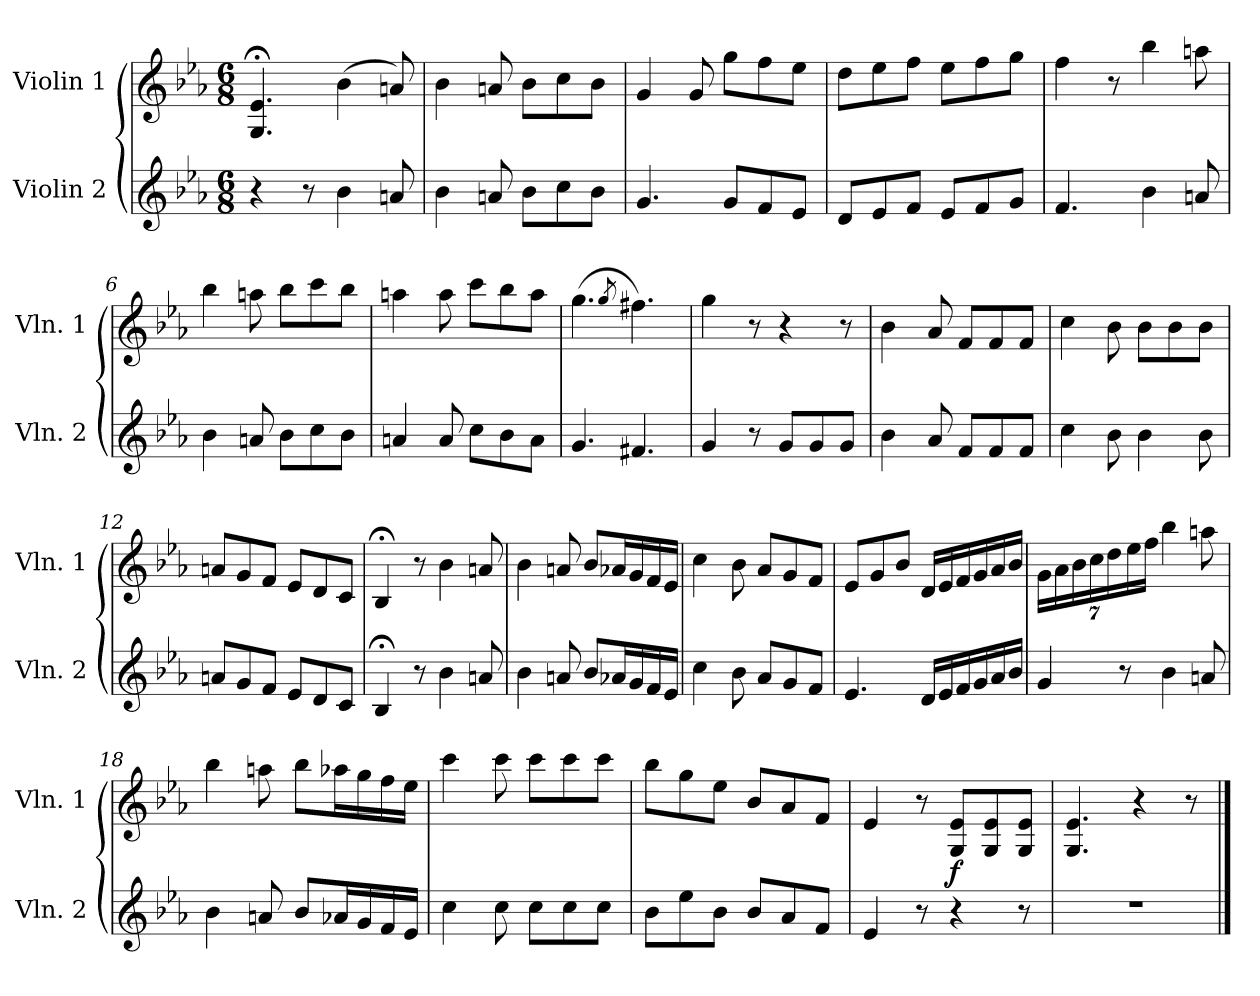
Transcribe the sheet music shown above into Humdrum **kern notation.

**kern	**kern	**dynam
*part2	*part1	*part1
*staff2	*staff1	*staff1
*I"Violin 2	*I"Violin 1	*
*I'Vln. 2	*I'Vln. 1	*
*clefG2	*clefG2	*
*k[b-e-a-]	*k[b-e-a-]	*
*M6/8	*M6/8	*
=1	=1	=1
4r	4.G;</ 4.e-;</	.
8r	.	.
4b-\	(>4b-\	.
8an/	8an/)	.
=2	=2	=2
4b-\	4b-\	.
8an/	8an/	.
8b-\L	8b-\L	.
8cc\	8cc\	.
8b-\J	8b-\J	.
=3	=3	=3
4.g/	4g/	.
.	8g/	.
8g/L	8gg\L	.
8f/	8ff\	.
8e-/J	8ee-\J	.
=4	=4	=4
8d/L	8dd\L	.
8e-/	8ee-\	.
8f/J	8ff\J	.
8e-/L	8ee-\L	.
8f/	8ff\	.
8g/J	8gg\J	.
=5	=5	=5
4.f/	4ff\	.
.	8r	.
4b-\	4bb-\	.
8an/	8aan\	.
!!LO:LB:g=z
=6	=6	=6
4b-\	4bb-\	.
8an/	8aan\	.
8b-\L	8bb-\L	.
8cc\	8ccc\	.
8b-\J	8bb-\J	.
=7	=7	=7
4an/	4aan\	.
8a/	8aa\	.
8cc\L	8ccc\L	.
8b-\	8bb-\	.
8a\J	8aa\J	.
=8	=8	=8
4.g/	(>4.gg\	.
.	8qgg/	.
4.f#X/	4.ff#X\)	.
=9	=9	=9
4g/	4gg\	.
8r	8r	.
8g/L	4r	.
8g/	.	.
8g/J	8r	.
=10	=10	=10
4b-\	4b-\	.
8a-/	8a-/	.
8f/L	8f/L	.
8f/	8f/	.
8f/J	8f/J	.
=11	=11	=11
4cc\	4cc\	.
8b-\	8b-\	.
4b-\	8b-\L	.
.	8b-\	.
8b-\	8b-\J	.
!!LO:LB:g=z
=12	=12	=12
8an/L	8an/L	.
8g/	8g/	.
8f/J	8f/J	.
8e-/L	8e-/L	.
8d/	8d/	.
8c/J	8c/J	.
=13	=13	=13
4B-;</	4B-;</	.
8r	8r	.
4b-\	4b-\	.
8an/	8an/	.
=14	=14	=14
4b-\	4b-\	.
8an/	8an/	.
8b-/L	8b-/L	.
16a-X/L	16a-X/L	.
16g/	16g/	.
16f/	16f/	.
16e-/JJ	16e-/JJ	.
=15	=15	=15
4cc\	4cc\	.
8b-\	8b-\	.
8a-/L	8a-/L	.
8g/	8g/	.
8f/J	8f/J	.
=16	=16	=16
4.e-/	8e-/L	.
.	8g/	.
.	8b-/J	.
16d/LL	16d/LL	.
16e-/	16e-/	.
16f/	16f/	.
16g/	16g/	.
16a-/	16a-/	.
16b-/JJ	16b-/JJ	.
!!LO:LB:g=z
=17	=17	=17
*	*Xbrackettup	*
4g/	56%3g\LL	.
.	56%3a-\	.
.	56%3b-\	.
.	56%3cc\	.
.	56%3dd\	.
8r	.	.
.	56%3ee-\	.
.	56%3ff\JJ	.
4b-\	4bb-\	.
8an/	8aan\	.
=18	=18	=18
4b-\	4bb-\	.
8an/	8aan\	.
8b-/L	8bb-\L	.
16a-X/L	16aa-X\L	.
16g/	16gg\	.
16f/	16ff\	.
16e-/JJ	16ee-\JJ	.
=19	=19	=19
4cc\	4ccc\	.
8cc\	8ccc\	.
8cc\L	8ccc\L	.
8cc\	8ccc\	.
8cc\J	8ccc\J	.
=20	=20	=20
8b-\L	8bb-\L	.
8ee-\	8gg\	.
8b-\J	8ee-\J	.
8b-/L	8b-/L	.
8a-/	8a-/	.
8f/J	8f/J	.
!!LO:LB:g=z
=21	=21	=21
4e-/	4e-/	.
8r	8r	.
!	!	!LO:DY:b
4r	8G/ 8e-/L	f
.	8G/ 8e-/	.
8r	8G/ 8e-/J	.
!!LO:PB:g=z
=22	=22	=22
2.r	4.G/ 4.e-/	.
.	4r	.
.	8r	.
==	==	==
*-	*-	*-
